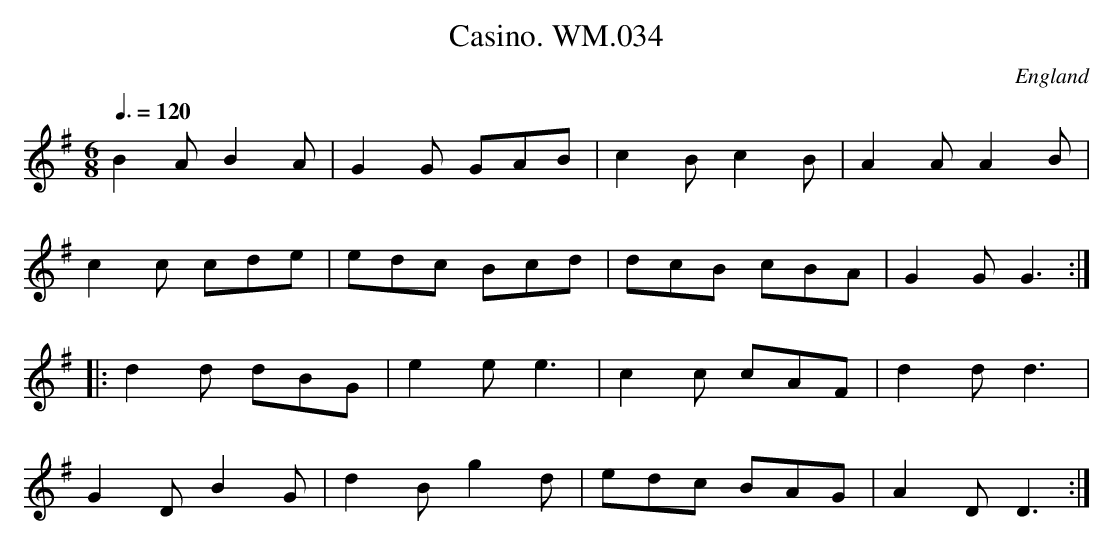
X:1
T:Casino. WM.034
L:1/8
M:6/8
O:England
Q:3/8=120
K:G
B2AB2A|G2G GAB|c2Bc2B|A2A A2B|!
c2c cde|edc Bcd|dcB cBA|G2GG3:|!
|:d2d dBG|e2ee3|c2c cAF|d2dd3|!
G2DB2G|d2Bg2d|edc BAG|A2DD3:|
